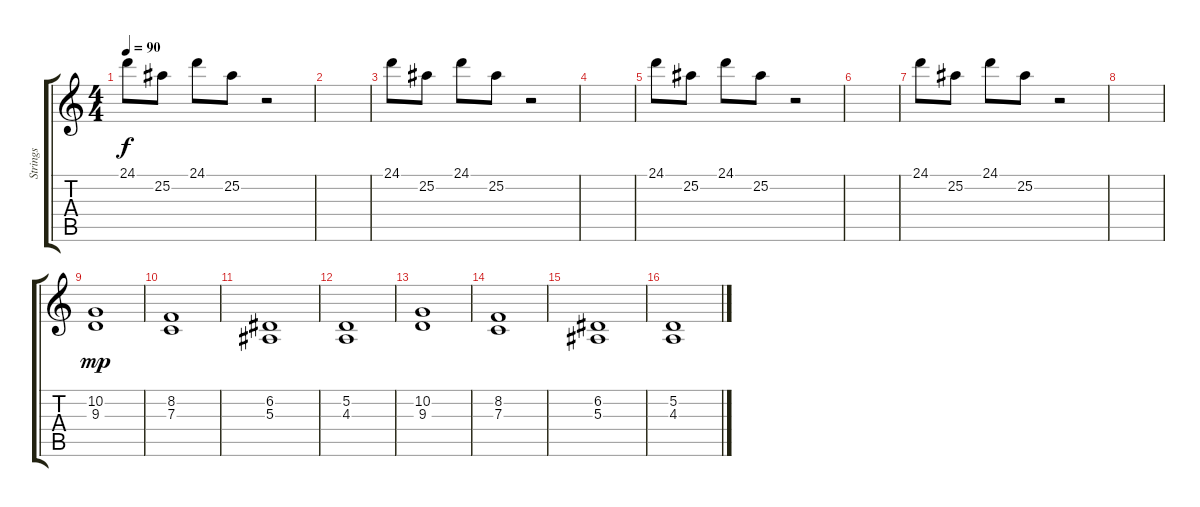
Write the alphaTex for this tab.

\track ("Strings" "Strings") {instrument stringensemble1}
\staff {score tabs}
\tuning (D4 A3 F3 C3 G2 C2) {hide}
\ts (4 4)
\tempo 90
\clef g2
\ks c
24.1.8{dy f} 25.2.8 24.1.8 25.2.8 r.2 |
|
24.1.8 25.2.8 24.1.8 25.2.8 r.2 |
|
24.1.8 25.2.8 24.1.8 25.2.8 r.2 |
|
24.1.8 25.2.8 24.1.8 25.2.8 r.2 |
|
(10.2 9.3).1{dy mp volume 11 instrument stringensemble2} |
(8.2 7.3).1 |
(6.2 5.3).1 |
(5.2 4.3).1 |
(10.2 9.3).1 |
(8.2 7.3).1 |
(6.2 5.3).1 |
(5.2 4.3).1
